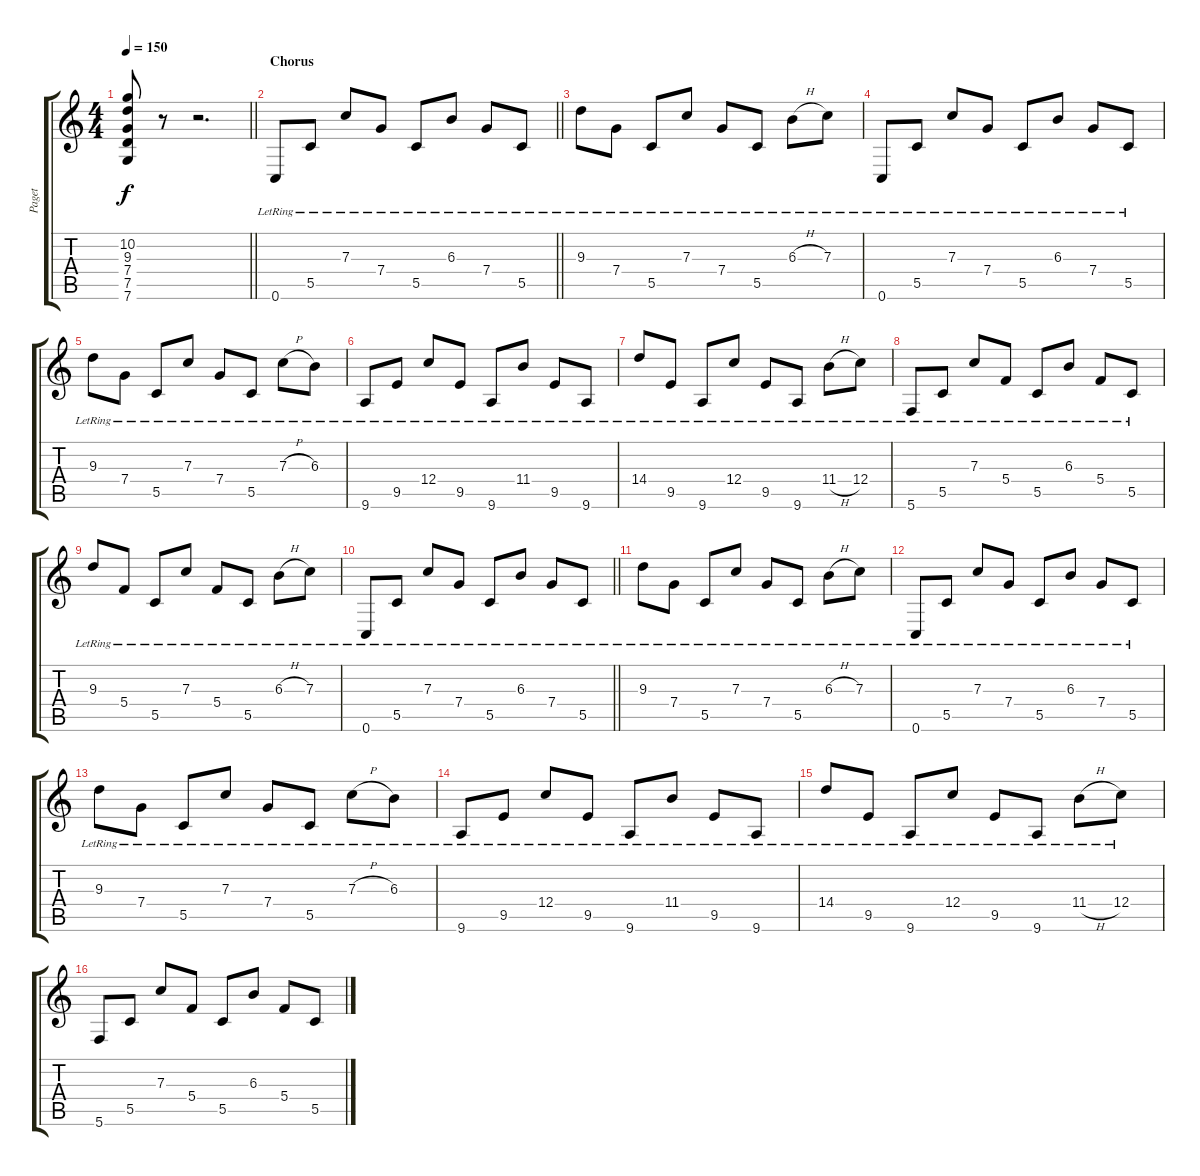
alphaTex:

\track ("Paget" "Paget") {instrument acousticguitarsteel}
\staff {score tabs}
\tuning (D4 A3 F3 C3 G2 C2) {hide}
\ts (4 4)
\tempo 150
\clef g2
\barLineRight lightlight
\ks c
(10.2 9.3 7.4 7.5 7.6).8{dy f} r.8 r.2{d} |
\section ("" "Chorus")
\barLineRight lightlight
0.6{lr}.8 5.5{lr}.8 7.3{lr}.8 7.4{lr}.8 5.5{lr}.8 6.3{lr}.8 7.4{lr}.8 5.5{lr}.8 |
\section ("" "")
9.3{lr}.8 7.4{lr}.8 5.5{lr}.8 7.3{lr}.8 7.4{lr}.8 5.5{lr}.8 6.3{h lr}.8 7.3{lr}.8 |
0.6{lr}.8 5.5{lr}.8 7.3{lr}.8 7.4{lr}.8 5.5{lr}.8 6.3{lr}.8 7.4{lr}.8 5.5{lr}.8 |
9.3{lr}.8 7.4{lr}.8 5.5{lr}.8 7.3{lr}.8 7.4{lr}.8 5.5{lr}.8 7.3{h lr}.8 6.3{lr}.8 |
9.6{lr}.8 9.5{lr}.8 12.4{lr}.8 9.5{lr}.8 9.6{lr}.8 11.4{lr}.8 9.5{lr}.8 9.6{lr}.8 |
14.4{lr}.8 9.5{lr}.8 9.6{lr}.8 12.4{lr}.8 9.5{lr}.8 9.6{lr}.8 11.4{h lr}.8 12.4{lr}.8 |
5.6{lr}.8 5.5{lr}.8 7.3{lr}.8 5.4{lr}.8 5.5{lr}.8 6.3{lr}.8 5.4{lr}.8 5.5{lr}.8 |
9.3{lr}.8 5.4{lr}.8 5.5{lr}.8 7.3{lr}.8 5.4{lr}.8 5.5{lr}.8 6.3{h lr}.8 7.3{lr}.8 |
\barLineRight lightlight
0.6{lr}.8 5.5{lr}.8 7.3{lr}.8 7.4{lr}.8 5.5{lr}.8 6.3{lr}.8 7.4{lr}.8 5.5{lr}.8 |
9.3{lr}.8 7.4{lr}.8 5.5{lr}.8 7.3{lr}.8 7.4{lr}.8 5.5{lr}.8 6.3{h lr}.8 7.3{lr}.8 |
0.6{lr}.8 5.5{lr}.8 7.3{lr}.8 7.4{lr}.8 5.5{lr}.8 6.3{lr}.8 7.4{lr}.8 5.5{lr}.8 |
9.3{lr}.8 7.4{lr}.8 5.5{lr}.8 7.3{lr}.8 7.4{lr}.8 5.5{lr}.8 7.3{h lr}.8 6.3{lr}.8 |
9.6{lr}.8 9.5{lr}.8 12.4{lr}.8 9.5{lr}.8 9.6{lr}.8 11.4{lr}.8 9.5{lr}.8 9.6{lr}.8 |
14.4{lr}.8 9.5{lr}.8 9.6{lr}.8 12.4{lr}.8 9.5{lr}.8 9.6{lr}.8 11.4{h lr}.8 12.4{lr}.8 |
5.6.8 5.5.8 7.3.8 5.4.8 5.5.8 6.3.8 5.4.8 5.5.8
